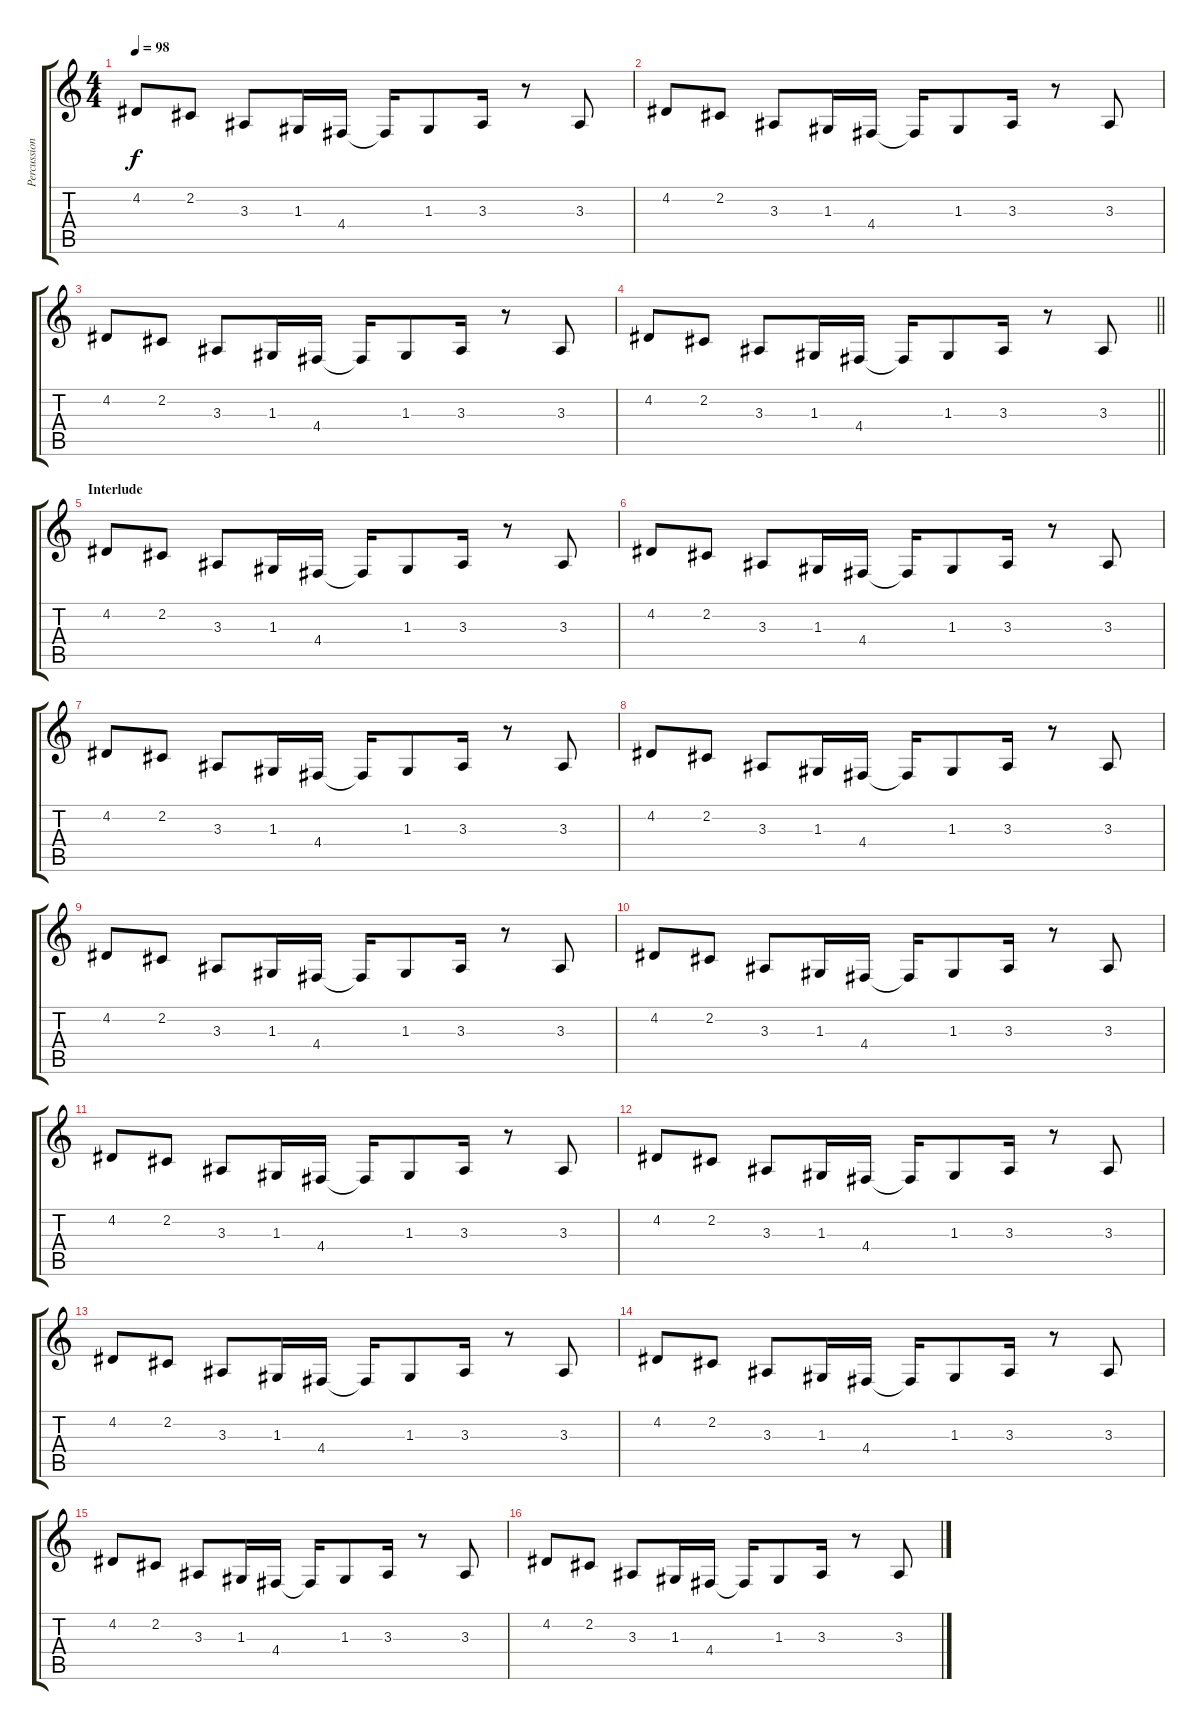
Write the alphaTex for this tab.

\track ("Percussions" "Percussion") {instrument marimba}
\staff {score tabs}
\tuning (E4 B3 G3 D3 A2 E2) {hide}
\ts (4 4)
\tempo 98
\clef g2
\ks c
4.2.8{dy f} 2.2.8 3.3.8 1.3.16 4.4.16 4.4{t}.16 1.3.8 3.3.16 r.8 3.3.8 |
4.2.8 2.2.8 3.3.8 1.3.16 4.4.16 4.4{t}.16 1.3.8 3.3.16 r.8 3.3.8 |
4.2.8 2.2.8 3.3.8 1.3.16 4.4.16 4.4{t}.16 1.3.8 3.3.16 r.8 3.3.8 |
\barLineRight lightlight
4.2.8 2.2.8 3.3.8 1.3.16 4.4.16 4.4{t}.16 1.3.8 3.3.16 r.8 3.3.8 |
\section ("" "Interlude")
4.2.8 2.2.8 3.3.8 1.3.16 4.4.16 4.4{t}.16 1.3.8 3.3.16 r.8 3.3.8 |
4.2.8 2.2.8 3.3.8 1.3.16 4.4.16 4.4{t}.16 1.3.8 3.3.16 r.8 3.3.8 |
4.2.8 2.2.8 3.3.8 1.3.16 4.4.16 4.4{t}.16 1.3.8 3.3.16 r.8 3.3.8 |
4.2.8 2.2.8 3.3.8 1.3.16 4.4.16 4.4{t}.16 1.3.8 3.3.16 r.8 3.3.8 |
4.2.8 2.2.8 3.3.8 1.3.16 4.4.16 4.4{t}.16 1.3.8 3.3.16 r.8 3.3.8 |
4.2.8 2.2.8 3.3.8 1.3.16 4.4.16 4.4{t}.16 1.3.8 3.3.16 r.8 3.3.8 |
4.2.8 2.2.8 3.3.8 1.3.16 4.4.16 4.4{t}.16 1.3.8 3.3.16 r.8 3.3.8 |
4.2.8 2.2.8 3.3.8 1.3.16 4.4.16 4.4{t}.16 1.3.8 3.3.16 r.8 3.3.8 |
4.2.8 2.2.8 3.3.8 1.3.16 4.4.16 4.4{t}.16 1.3.8 3.3.16 r.8 3.3.8 |
4.2.8 2.2.8 3.3.8 1.3.16 4.4.16 4.4{t}.16 1.3.8 3.3.16 r.8 3.3.8 |
4.2.8 2.2.8 3.3.8 1.3.16 4.4.16 4.4{t}.16 1.3.8 3.3.16 r.8 3.3.8 |
4.2.8 2.2.8 3.3.8 1.3.16 4.4.16 4.4{t}.16 1.3.8 3.3.16 r.8 3.3.8
